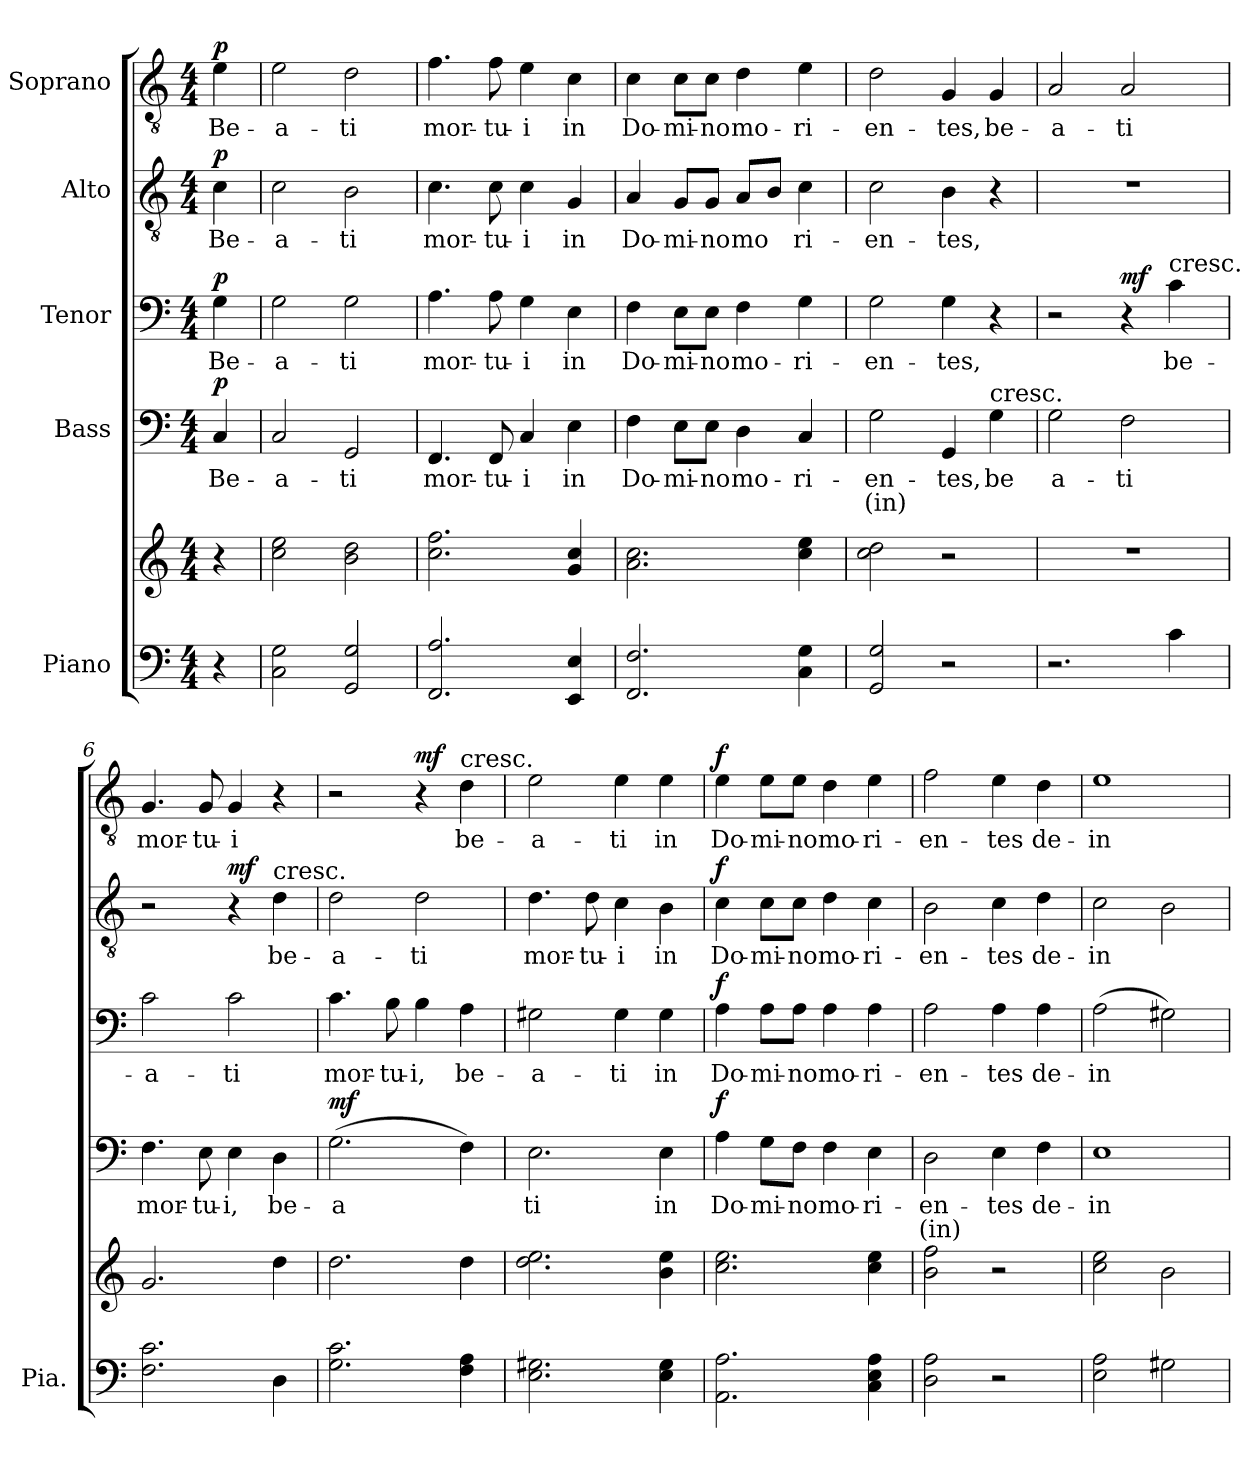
**kern	**kern	**kern	**text	**text	**dynam	**kern	**text	**dynam	**kern	**text	**dynam	**kern	**text	**dynam
*part5	*part5	*part4	*part4	*part4	*part4	*part3	*part3	*part3	*part2	*part2	*part2	*part1	*part1	*part1
*staff6	*staff5	*staff4	*staff4	*staff4	*staff4	*staff3	*staff3	*staff3	*staff2	*staff2	*staff2	*staff1	*staff1	*staff1
*I"Piano	*	*I"Bass	*	*	*	*I"Tenor	*	*	*I"Alto	*	*	*I"Soprano	*	*
*I'Pia.	*	*	*	*	*	*	*	*	*	*	*	*	*	*
*clefF4	*clefG2	*clefF4	*	*	*	*clefF4	*	*	*clefGv2	*	*	*clefGv2	*	*
*k[]	*k[]	*k[]	*	*	*	*k[]	*	*	*k[]	*	*	*k[]	*	*
*M4/4	*M4/4	*M4/4	*	*	*	*M4/4	*	*	*M4/4	*	*	*M4/4	*	*
*MM70	*MM70	*MM70	*	*	*	*MM70	*	*	*MM70	*	*	*MM70	*	*
=	=	=	=	=	=	=	=	=	=	=	=	=	=	=
!	!	!	!LO:LY:b	!	!LO:DY:a	!	!LO:LY:b	!LO:DY:a	!	!LO:LY:b	!LO:DY:a	!	!LO:LY:b	!LO:DY:a
4r	4r	4C/	Be-	.	p	4G\	Be-	p	4c\	Be-	p	4e\	Be-	p
=1	=1	=1	=1	=1	=1	=1	=1	=1	=1	=1	=1	=1	=1	=1
!	!	!	!LO:LY:b	!	!	!	!LO:LY:b	!	!	!LO:LY:b	!	!	!LO:LY:b	!
2C\ 2G\	2cc\ 2ee\	2C/	-a-	.	.	2G\	-a-	.	2c\	-a-	.	2e\	-a-	.
!	!	!	!LO:LY:b	!	!	!	!LO:LY:b	!	!	!LO:LY:b	!	!	!LO:LY:b	!
2GG/ 2G/	2b\ 2dd\	2GG/	-ti	.	.	2G\	-ti	.	2B\	-ti	.	2d\	-ti	.
=2	=2	=2	=2	=2	=2	=2	=2	=2	=2	=2	=2	=2	=2	=2
!	!	!	!LO:LY:b	!	!	!	!LO:LY:b	!	!	!LO:LY:b	!	!	!LO:LY:b	!
2.FF/ 2.A/	2.cc\ 2.ff\	4.FF/	mor-	.	.	4.A\	mor-	.	4.c\	mor-	.	4.f\	mor-	.
!	!	!	!LO:LY:b	!	!	!	!LO:LY:b	!	!	!LO:LY:b	!	!	!LO:LY:b	!
.	.	8FF/	-tu-	.	.	8A\	-tu-	.	8c\	-tu-	.	8f\	-tu-	.
!	!	!	!LO:LY:b	!	!	!	!LO:LY:b	!	!	!LO:LY:b	!	!	!LO:LY:b	!
.	.	4C/	-i	.	.	4G\	-i	.	4c\	-i	.	4e\	-i	.
!	!	!	!LO:LY:b	!	!	!	!LO:LY:b	!	!	!LO:LY:b	!	!	!LO:LY:b	!
4EE/ 4E/	4g/ 4cc/	4E\	in	.	.	4E\	in	.	4G/	in	.	4c\	in	.
=3	=3	=3	=3	=3	=3	=3	=3	=3	=3	=3	=3	=3	=3	=3
!	!	!	!LO:LY:b	!	!	!	!LO:LY:b	!	!	!LO:LY:b	!	!	!LO:LY:b	!
2.FF/ 2.F/	2.a\ 2.cc\	4F\	Do-	.	.	4F\	Do-	.	4A/	Do-	.	4c\	Do-	.
!	!	!	!LO:LY:b	!	!	!	!LO:LY:b	!	!	!LO:LY:b	!	!	!LO:LY:b	!
.	.	8E\L	-mi-	.	.	8E\L	-mi-	.	8G/L	-mi-	.	8c\L	-mi-	.
!	!	!	!LO:LY:b	!	!	!	!LO:LY:b	!	!	!LO:LY:b	!	!	!LO:LY:b	!
.	.	8E\J	-no	.	.	8E\J	-no	.	8G/J	-no	.	8c\J	-no	.
!	!	!	!LO:LY:b	!	!	!	!LO:LY:b	!	!	!LO:LY:b	!	!	!LO:LY:b	!
.	.	4D\	mo-	.	.	4F\	mo-	.	8A/L	-mo	.	4d\	mo-	.
.	.	.	.	.	.	.	.	.	8B/J	.	.	.	.	.
!	!	!	!LO:LY:b	!	!	!	!LO:LY:b	!	!	!LO:LY:b	!	!	!LO:LY:b	!
4C\ 4G\	4cc\ 4ee\	4C/	-ri-	.	.	4G\	-ri-	.	4c\	ri-	.	4e\	-ri-	.
=4	=4	=4	=4	=4	=4	=4	=4	=4	=4	=4	=4	=4	=4	=4
!	!	!	!LO:LY:b	!LO:LY:b	!	!	!LO:LY:b	!	!	!LO:LY:b	!	!	!LO:LY:b	!
2GG/ 2G/	2cc\ 2dd\	2G\	-en-	(in)	.	2G\	-en-	.	2c\	-en-	.	2d\	-en-	.
!	!	!	!LO:LY:b	!	!	!	!LO:LY:b	!	!	!LO:LY:b	!	!	!LO:LY:b	!
2r	2r	4GG/	-tes,	.	.	4G\	-tes,	.	4B\	-tes,	.	4G/	-tes,	.
!	!	!LO:TX:a:t=cresc.	!	!	!	!	!	!	!	!	!	!	!	!
!	!	!	!LO:LY:b	!	!	!	!	!	!	!	!	!	!LO:LY:b	!
.	.	4G\	be	.	.	4r	.	.	4r	.	.	4G/	be-	.
=5	=5	=5	=5	=5	=5	=5	=5	=5	=5	=5	=5	=5	=5	=5
!	!	!	!LO:LY:b	!	!	!	!	!	!	!	!	!	!LO:LY:b	!
2.r	1r	2G\	a-	.	.	2r	.	.	1r	.	.	2A/	-a-	.
!	!	!	!LO:LY:b	!	!	!	!	!LO:DY:a	!	!	!	!	!LO:LY:b	!
.	.	2F\	-ti	.	.	4r	.	mf	.	.	.	2A/	-ti	.
!	!	!	!	!	!	!LO:TX:a:t=cresc.	!	!	!	!	!	!	!	!
!	!	!	!	!	!	!	!LO:LY:b	!	!	!	!	!	!	!
4c\	.	.	.	.	.	4c\	be-	.	.	.	.	.	.	.
=6	=6	=6	=6	=6	=6	=6	=6	=6	=6	=6	=6	=6	=6	=6
!	!	!	!LO:LY:b	!	!	!	!LO:LY:b	!	!	!	!	!	!LO:LY:b	!
2.F\ 2.c\	2.g/	4.F\	mor-	.	.	2c\	-a-	.	2r	.	.	4.G/	mor-	.
!	!	!	!LO:LY:b	!	!	!	!	!	!	!	!	!	!LO:LY:b	!
.	.	8E\	-tu-	.	.	.	.	.	.	.	.	8G/	-tu-	.
!	!	!	!LO:LY:b	!	!	!	!LO:LY:b	!	!	!	!LO:DY:a	!	!LO:LY:b	!
.	.	4E\	-i,	.	.	2c\	-ti	.	4r	.	mf	4G/	-i	.
!	!	!	!	!	!	!	!	!	!LO:TX:a:t=cresc.	!	!	!	!	!
!	!	!	!LO:LY:b	!	!	!	!	!	!	!LO:LY:b	!	!	!	!
4D\	4dd\	4D\	be-	.	.	.	.	.	4d\	be-	.	4r	.	.
=7	=7	=7	=7	=7	=7	=7	=7	=7	=7	=7	=7	=7	=7	=7
!	!	!	!LO:LY:b	!	!LO:DY:a	!	!LO:LY:b	!	!	!LO:LY:b	!	!	!	!
2.G\ 2.c\	2.dd\	(2.G\	-a	.	mf	4.c\	mor-	.	2d\	-a-	.	2r	.	.
!	!	!	!	!	!	!	!LO:LY:b	!	!	!	!	!	!	!
.	.	.	.	.	.	8B\	-tu-	.	.	.	.	.	.	.
!	!	!	!	!	!	!	!LO:LY:b	!	!	!LO:LY:b	!	!	!	!LO:DY:a
.	.	.	.	.	.	4B\	-i,	.	2d\	-ti	.	4r	.	mf
!	!	!	!	!	!	!	!	!	!	!	!	!LO:TX:a:t=cresc.	!	!
!	!	!	!	!	!	!	!LO:LY:b	!	!	!	!	!	!LO:LY:b	!
4F\ 4A\	4dd\	4F\)	.	.	.	4A\	be-	.	.	.	.	4d\	be-	.
=8	=8	=8	=8	=8	=8	=8	=8	=8	=8	=8	=8	=8	=8	=8
!	!	!	!LO:LY:b	!	!	!	!LO:LY:b	!	!	!LO:LY:b	!	!	!LO:LY:b	!
2.E\ 2.G#X\	2.dd\ 2.ee\	2.E\	ti	.	.	2G#X\	-a-	.	4.d\	mor-	.	2e\	-a-	.
!	!	!	!	!	!	!	!	!	!	!LO:LY:b	!	!	!	!
.	.	.	.	.	.	.	.	.	8d\	-tu-	.	.	.	.
!	!	!	!	!	!	!	!LO:LY:b	!	!	!LO:LY:b	!	!	!LO:LY:b	!
.	.	.	.	.	.	4G#\	-ti	.	4c\	-i	.	4e\	-ti	.
!	!	!	!LO:LY:b	!	!	!	!LO:LY:b	!	!	!LO:LY:b	!	!	!LO:LY:b	!
4E\ 4G#\	4b\ 4ee\	4E\	in	.	.	4G#\	in	.	4B\	in	.	4e\	in	.
!!LO:LB:g=z
=9	=9	=9	=9	=9	=9	=9	=9	=9	=9	=9	=9	=9	=9	=9
!	!	!	!LO:LY:b	!	!LO:DY:a	!	!LO:LY:b	!LO:DY:a	!	!LO:LY:b	!LO:DY:a	!	!LO:LY:b	!LO:DY:a
2.AA\ 2.A\	2.cc\ 2.ee\	4A\	Do-	.	f	4A\	Do-	f	4c\	Do-	f	4e\	Do-	f
!	!	!	!LO:LY:b	!	!	!	!LO:LY:b	!	!	!LO:LY:b	!	!	!LO:LY:b	!
.	.	8G\L	-mi-	.	.	8A\L	-mi-	.	8c\L	-mi-	.	8e\L	-mi-	.
!	!	!	!LO:LY:b	!	!	!	!LO:LY:b	!	!	!LO:LY:b	!	!	!LO:LY:b	!
.	.	8F\J	-no	.	.	8A\J	-no	.	8c\J	-no	.	8e\J	-no	.
!	!	!	!LO:LY:b	!	!	!	!LO:LY:b	!	!	!LO:LY:b	!	!	!LO:LY:b	!
.	.	4F\	mo-	.	.	4A\	mo-	.	4d\	mo-	.	4d\	mo-	.
!	!	!	!LO:LY:b	!	!	!	!LO:LY:b	!	!	!LO:LY:b	!	!	!LO:LY:b	!
4C\ 4E\ 4A\	4cc\ 4ee\	4E\	-ri-	.	.	4A\	-ri-	.	4c\	-ri-	.	4e\	-ri-	.
=10	=10	=10	=10	=10	=10	=10	=10	=10	=10	=10	=10	=10	=10	=10
!	!	!	!LO:LY:b	!LO:LY:b	!	!	!LO:LY:b	!	!	!LO:LY:b	!	!	!LO:LY:b	!
2D\ 2A\	2b\ 2ff\	2D\	-en-	(in)	.	2A\	-en-	.	2B\	-en-	.	2f\	-en-	.
!	!	!	!LO:LY:b	!	!	!	!LO:LY:b	!	!	!LO:LY:b	!	!	!LO:LY:b	!
2r	2r	4E\	-tes	.	.	4A\	-tes	.	4c\	-tes	.	4e\	-tes	.
!	!	!	!LO:LY:b	!	!	!	!LO:LY:b	!	!	!LO:LY:b	!	!	!LO:LY:b	!
.	.	4F\	de-	.	.	4A\	de-	.	4d\	de-	.	4d\	de-	.
=11	=11	=11	=11	=11	=11	=11	=11	=11	=11	=11	=11	=11	=11	=11
!	!	!	!LO:LY:b	!	!	!	!LO:LY:b	!	!	!LO:LY:b	!	!	!LO:LY:b	!
2E\ 2A\	2cc\ 2ee\	1E	-in-	.	.	(2A\	-in	.	2c\	-in	.	1e	-in-	.
2G#X\	2b\	.	.	.	.	2G#X\)	.	.	2B\	.	.	.	.	.
=	=	=	=	=	=	=	=	=	=	=	=	=	=	=
*-	*-	*-	*-	*-	*-	*-	*-	*-	*-	*-	*-	*-	*-	*-
